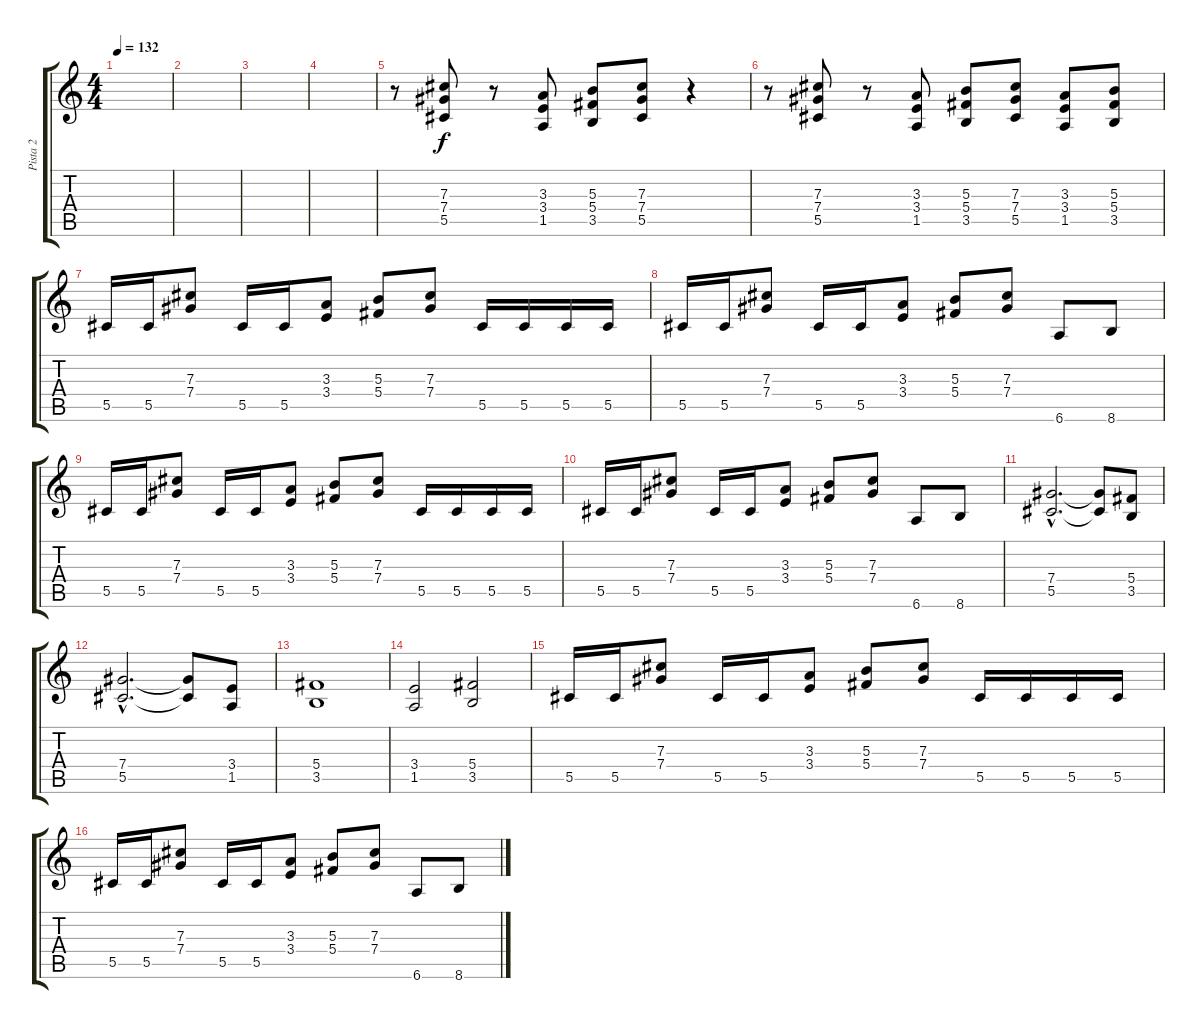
\track ("Pista 2" "Pista 2") {instrument distortionguitar}
\staff {score tabs}
\tuning (Eb4 Bb3 Gb3 Db3 Ab2 Eb2) {hide}
\ts (4 4)
\tempo 132
\clef g2
\ks c
|
|
|
|
r.8 (7.3 7.4 5.5).8 r.8 (3.3 3.4 1.5).8 (5.3 5.4 3.5).8 (7.3 7.4 5.5).8 r.4 |
r.8 (7.3 7.4 5.5).8 r.8 (3.3 3.4 1.5).8 (5.3 5.4 3.5).8 (7.3 7.4 5.5).8 (3.3 3.4 1.5).8 (5.3 5.4 3.5).8 |
5.5.16{dy f} 5.5.16 (7.3 7.4).8 5.5.16 5.5.16 (3.3 3.4).8 (5.3 5.4).8 (7.3 7.4).8 5.5.16 5.5.16 5.5.16 5.5.16 |
5.5.16 5.5.16 (7.3 7.4).8 5.5.16 5.5.16 (3.3 3.4).8 (5.3 5.4).8 (7.3 7.4).8 6.6.8 8.6.8 |
5.5.16 5.5.16 (7.3 7.4).8 5.5.16 5.5.16 (3.3 3.4).8 (5.3 5.4).8 (7.3 7.4).8 5.5.16 5.5.16 5.5.16 5.5.16 |
5.5.16 5.5.16 (7.3 7.4).8 5.5.16 5.5.16 (3.3 3.4).8 (5.3 5.4).8 (7.3 7.4).8 6.6.8 8.6.8 |
(7.4{hac} 5.5{hac}).2{d} (7.4{t} 5.5{t}).8 (5.4 3.5).8 |
(7.4{hac} 5.5{hac}).2{d} (7.4{t} 5.5{t}).8 (3.4 1.5).8 |
(5.4 3.5).1 |
(3.4 1.5).2 (5.4 3.5).2 |
5.5.16 5.5.16 (7.3 7.4).8 5.5.16 5.5.16 (3.3 3.4).8 (5.3 5.4).8 (7.3 7.4).8 5.5.16 5.5.16 5.5.16 5.5.16 |
5.5.16 5.5.16 (7.3 7.4).8 5.5.16 5.5.16 (3.3 3.4).8 (5.3 5.4).8 (7.3 7.4).8 6.6.8 8.6.8
